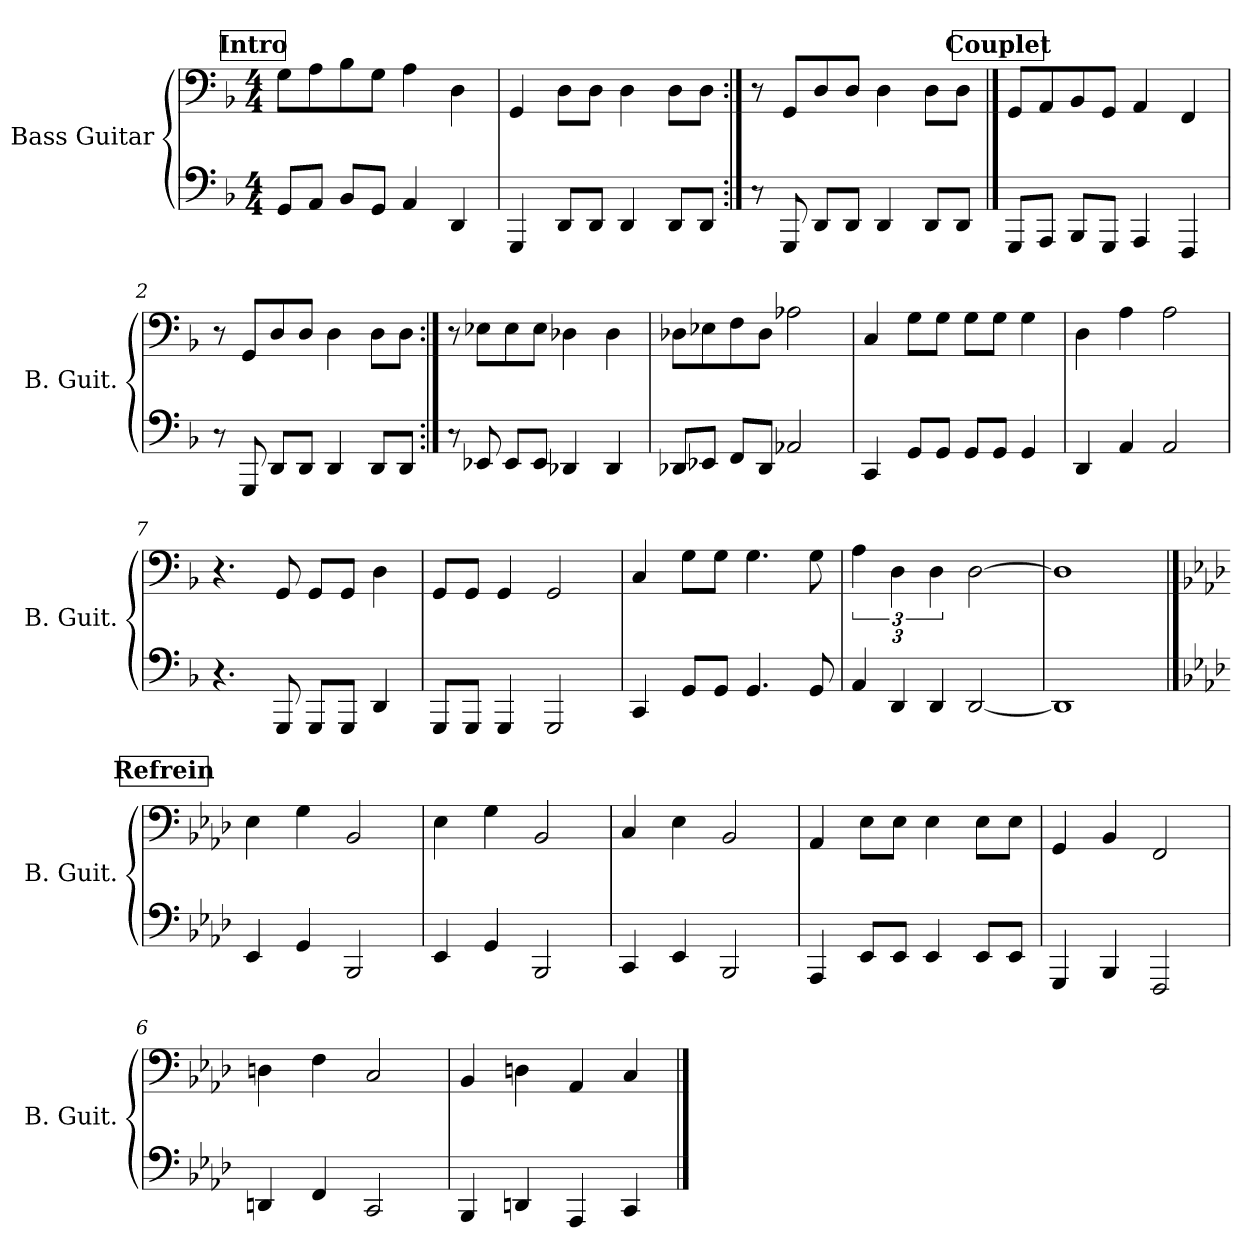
**kern	**kern
*part1	*part1
*staff2	*staff1
*I"Bass Guitar	*
*I'B. Guit.	*
*stria4	*
*	*clefF4
*ITrd7c12	*ITrd7c12
*k[b-]	*k[b-]
*M4/4	*M4/4
*MM130	*MM130
!!LO:REH:place=s1:a:B:fs=14:t=Intro
=1	=1
8GGGL	8GG\L
8AAAJ	8AA\
8BBB-L	8BB-\
8GGGJ	8GG\J
4AAA	4AA\
4DDD	4DD\
=2	=2
4GGGG	4GGG/
8DDDL	8DD\L
8DDDJ	8DD\J
4DDD	4DD\
8DDDL	8DD\L
8DDDJ	8DD\J
=3:|!	=3:|!
8r	8r
8GGGG	8GGG/L
8DDDL	8DD/
8DDDJ	8DD/J
4DDD	4DD\
8DDDL	8DD\L
8DDDJ	8DD\J
!!LO:LB:g=z
!!LO:REH:place=s1:a:B:fs=14:t=Couplet
==1	==1
*stria4	*
8GGGGL	8GGG/L
8AAAAJ	8AAA/
8BBBB-L	8BBB-/
8GGGGJ	8GGG/J
4AAAA	4AAA/
4FFFF	4FFF/
=2	=2
8r	8r
8GGGG	8GGG/L
8DDDL	8DD/
8DDDJ	8DD/J
4DDD	4DD\
8DDDL	8DD\L
8DDDJ	8DD\J
=3:|!	=3:|!
8r	8r
8EEE-	8EE-X\L
8EEE-L	8EE-\
8EEE-J	8EE-\J
4DDD-	4DD-X\
4DDD-	4DD-\
=4	=4
8DDD-L	8DD-X\L
8EEE-J	8EE-X\
8FFFL	8FF\
8DDD-J	8DD-\J
2AAA-	2AA-X\
!!LO:LB:g=z
=5	=5
4CCC	4CC/
8GGGL	8GG\L
8GGGJ	8GG\J
8GGGL	8GG\L
8GGGJ	8GG\J
4GGG	4GG\
=6	=6
4DDD	4DD\
4AAA	4AA\
2AAA	2AA\
=7	=7
4.r	4.r
8GGGG	8GGG/
8GGGGL	8GGG/L
8GGGGJ	8GGG/J
4DDD	4DD\
=8	=8
8GGGGL	8GGG/L
8GGGGJ	8GGG/J
4GGGG	4GGG/
2GGGG	2GGG/
!!LO:LB:g=z
=9	=9
4CCC	4CC/
8GGGL	8GG\L
8GGGJ	8GG\J
4.GGG	4.GG\
8GGG	8GG\
=10	=10
*Xbrackettup	*
6AAA	6AA\
6DDD	6DD\
6DDD	6DD\
[2DDD	[2DD\
=11	=11
1DDD]	1DD]
!!LO:LB:g=z
!!LO:REH:place=s1:a:B:fs=14:t=Refrein
==1	==1
*stria4	*
*k[b-e-a-d-]	*k[b-e-a-d-]
4EEE-	4EE-\
4GGG	4GG\
2BBBB-	2BBB-/
=2	=2
4EEE-	4EE-\
4GGG	4GG\
2BBBB-	2BBB-/
=3	=3
4CCC	4CC/
4EEE-	4EE-\
2BBBB-	2BBB-/
=4	=4
4AAAA-	4AAA-/
8EEE-L	8EE-\L
8EEE-J	8EE-\J
4EEE-	4EE-\
8EEE-L	8EE-\L
8EEE-J	8EE-\J
!!LO:PB:g=z
=5	=5
4GGGG	4GGG/
4BBBB-	4BBB-/
2FFFF	2FFF/
=6	=6
4DDD	4DDn\
4FFF	4FF\
2CCC	2CC/
=7	=7
4BBBB-	4BBB-/
4DDD	4DDn\
4AAAA-	4AAA-/
4CCC	4CC/
==	==
*-	*-
